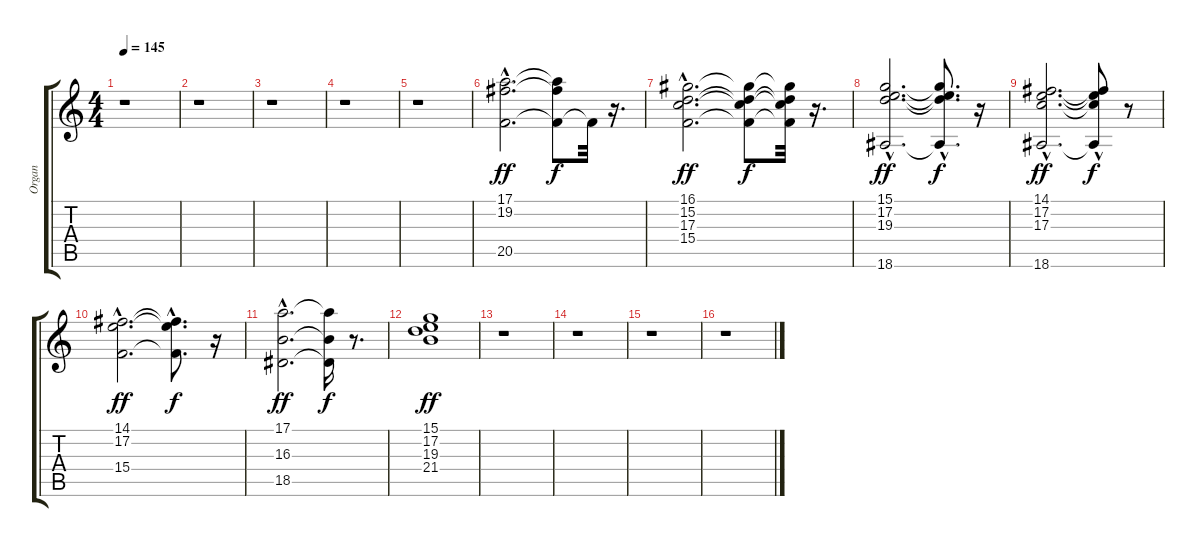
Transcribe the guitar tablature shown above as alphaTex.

\track ("Organ" "Organ") {instrument rockorgan}
\staff {score tabs}
\tuning (E4 B3 G3 D3 A2 E2) {hide}
\ts (4 4)
\tempo 145
\clef g2
\ks c
r.1{dy ff} |
r.1 |
r.1 |
r.1 |
r.1 |
(17.1{hac} 19.2{hac} 20.5{hac}).2{d} (17.1{t} 19.2{t} 20.5{t}).8{dy f} 20.5{t}.32 r.16{d} |
(16.1{hac} 15.2{hac} 17.3{hac} 15.4{hac}).2{d dy ff} (16.1{t} 15.2{t} 17.3{t} 15.4{t}).8{dy f} (16.1{t} 15.2{t} 17.3{t} 15.4{t}).32 r.16{d} |
(15.1{hac} 17.2{hac} 19.3{hac} 18.6{hac}).2{d dy ff} (15.1{t} 17.2{hac t} 19.3{t} 18.6{hac t}).8{d dy f} r.16 |
(14.1{hac} 17.2{hac} 17.3{hac} 18.6{hac}).2{d dy ff} (14.1{t} 17.2{t} 17.3{t} 18.6{hac t}).8{dy f} r.8 |
(14.1{hac} 17.2{hac} 15.4{hac}).2{d dy ff} (14.1{hac t} 17.2{hac t} 15.4{hac t}).8{d dy f} r.16 |
(17.1{hac} 16.3{hac} 18.5{hac}).2{d dy ff} (17.1{t} 16.3{t} 18.5{t}).16{dy f} r.8{d} |
(15.1 17.2 19.3 21.4).1{dy ff} |
r.1 |
r.1 |
r.1 |
r.1
